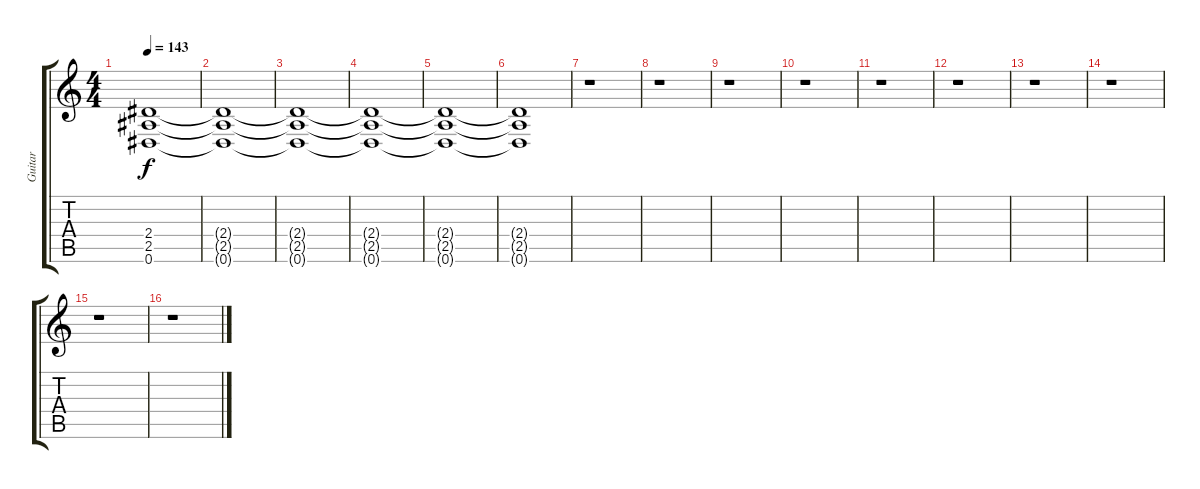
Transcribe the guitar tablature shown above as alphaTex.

\track ("Guitar" "Guitar") {instrument distortionguitar}
\staff {score tabs}
\tuning (Eb4 Bb3 Gb3 Db3 Ab2 Eb2) {hide}
\ts (4 4)
\tempo 143
\clef g2
\ks c
(2.4{t} 2.5{t} 0.6{t}).1{dy f volume 0} |
(2.4{t} 2.5{t} 0.6{t}).1 |
(2.4{t} 2.5{t} 0.6{t}).1 |
(2.4{t} 2.5{t} 0.6{t}).1 |
(2.4{t} 2.5{t} 0.6{t}).1 |
(2.4{t} 2.5{t} 0.6{t}).1 |
r.1 |
r.1 |
r.1 |
r.1 |
r.1 |
r.1 |
r.1 |
r.1 |
r.1 |
r.1
